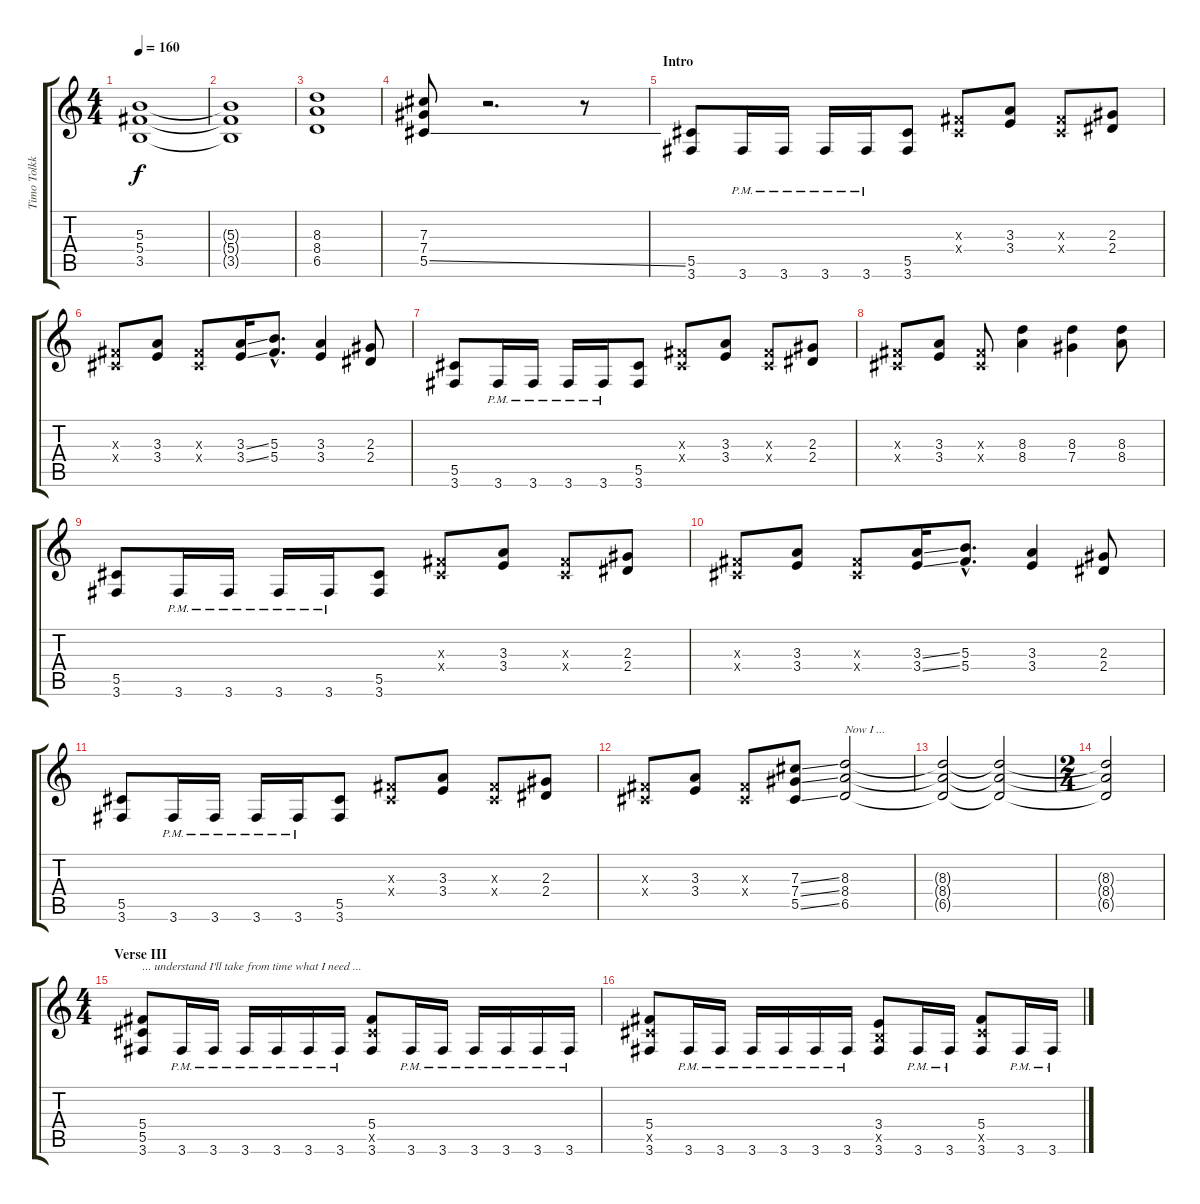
\track ("Timo Tolkki" "Timo Tolkk") {instrument distortionguitar}
\staff {score tabs}
\tuning (Eb4 Bb3 Gb3 Db3 Ab2 Eb2) {hide}
\ts (4 4)
\tempo 160
\clef g2
\ks c
(5.3 5.4 3.5).1{dy f} |
(5.3{t} 5.4{t} 3.5{t}).1 |
(8.3 8.4 6.5).1 |
(7.3 7.4 5.5{ss}).8 r.2{d} r.8 |
\section ("" "Intro")
(5.5 3.6).8 3.6{pm}.16 3.6{pm}.16 3.6{pm}.16 3.6{pm}.16 (5.5 3.6).8 (0.3{x} 0.4{x}).8 (3.3 3.4).8 (0.3{x} 0.4{x}).8 (2.3 2.4).8 |
(0.3{x} 0.4{x}).8 (3.3 3.4).8 (0.3{x} 0.4{x}).8 (3.3{ss} 3.4{ss}).16 (5.3{hac} 5.4{hac}).8{d} (3.3 3.4).4 (2.3 2.4).8 |
(5.5 3.6).8 3.6{pm}.16 3.6{pm}.16 3.6{pm}.16 3.6{pm}.16 (5.5 3.6).8 (0.3{x} 0.4{x}).8 (3.3 3.4).8 (0.3{x} 0.4{x}).8 (2.3 2.4).8 |
(0.3{x} 0.4{x}).8 (3.3 3.4).8 (0.3{x} 0.4{x}).8 (8.3 8.4).4 (8.3 7.4).4 (8.3 8.4).8 |
(5.5 3.6).8 3.6{pm}.16 3.6{pm}.16 3.6{pm}.16 3.6{pm}.16 (5.5 3.6).8 (0.3{x} 0.4{x}).8 (3.3 3.4).8 (0.3{x} 0.4{x}).8 (2.3 2.4).8 |
(0.3{x} 0.4{x}).8 (3.3 3.4).8 (0.3{x} 0.4{x}).8 (3.3{ss} 3.4{ss}).16 (5.3{hac} 5.4{hac}).8{d} (3.3 3.4).4 (2.3 2.4).8 |
(5.5 3.6).8 3.6{pm}.16 3.6{pm}.16 3.6{pm}.16 3.6{pm}.16 (5.5 3.6).8 (0.3{x} 0.4{x}).8 (3.3 3.4).8 (0.3{x} 0.4{x}).8 (2.3 2.4).8 |
(0.3{x} 0.4{x}).8 (3.3 3.4).8 (0.3{x} 0.4{x}).8 (7.3{ss} 7.4{ss} 5.5{ss}).8 (8.3 8.4 6.5).2{txt "Now I ..."} |
(8.3{t} 8.4{t} 6.5{t}).2 (8.3{t} 8.4{t} 6.5{t}).2 |
\ts (2 4)
(8.3{t} 8.4{t} 6.5{t}).2 |
\ts (4 4)
\section ("" "Verse III")
(5.4 5.5 3.6).8{txt "... understand I'll take from time what I need ..."} 3.6{pm}.16 3.6{pm}.16 3.6{pm}.16 3.6{pm}.16 3.6{pm}.16 3.6{pm}.16 (5.4 5.5{x} 3.6).8 3.6{pm}.16 3.6{pm}.16 3.6{pm}.16 3.6{pm}.16 3.6{pm}.16 3.6{pm}.16 |
(5.4 5.5{x} 3.6).8 3.6{pm}.16 3.6{pm}.16 3.6{pm}.16 3.6{pm}.16 3.6{pm}.16 3.6{pm}.16 (3.4 3.5{x} 3.6).8 3.6{pm}.16 3.6{pm}.16 (5.4 5.5{x} 3.6).8 3.6{pm}.16 3.6{pm}.16
